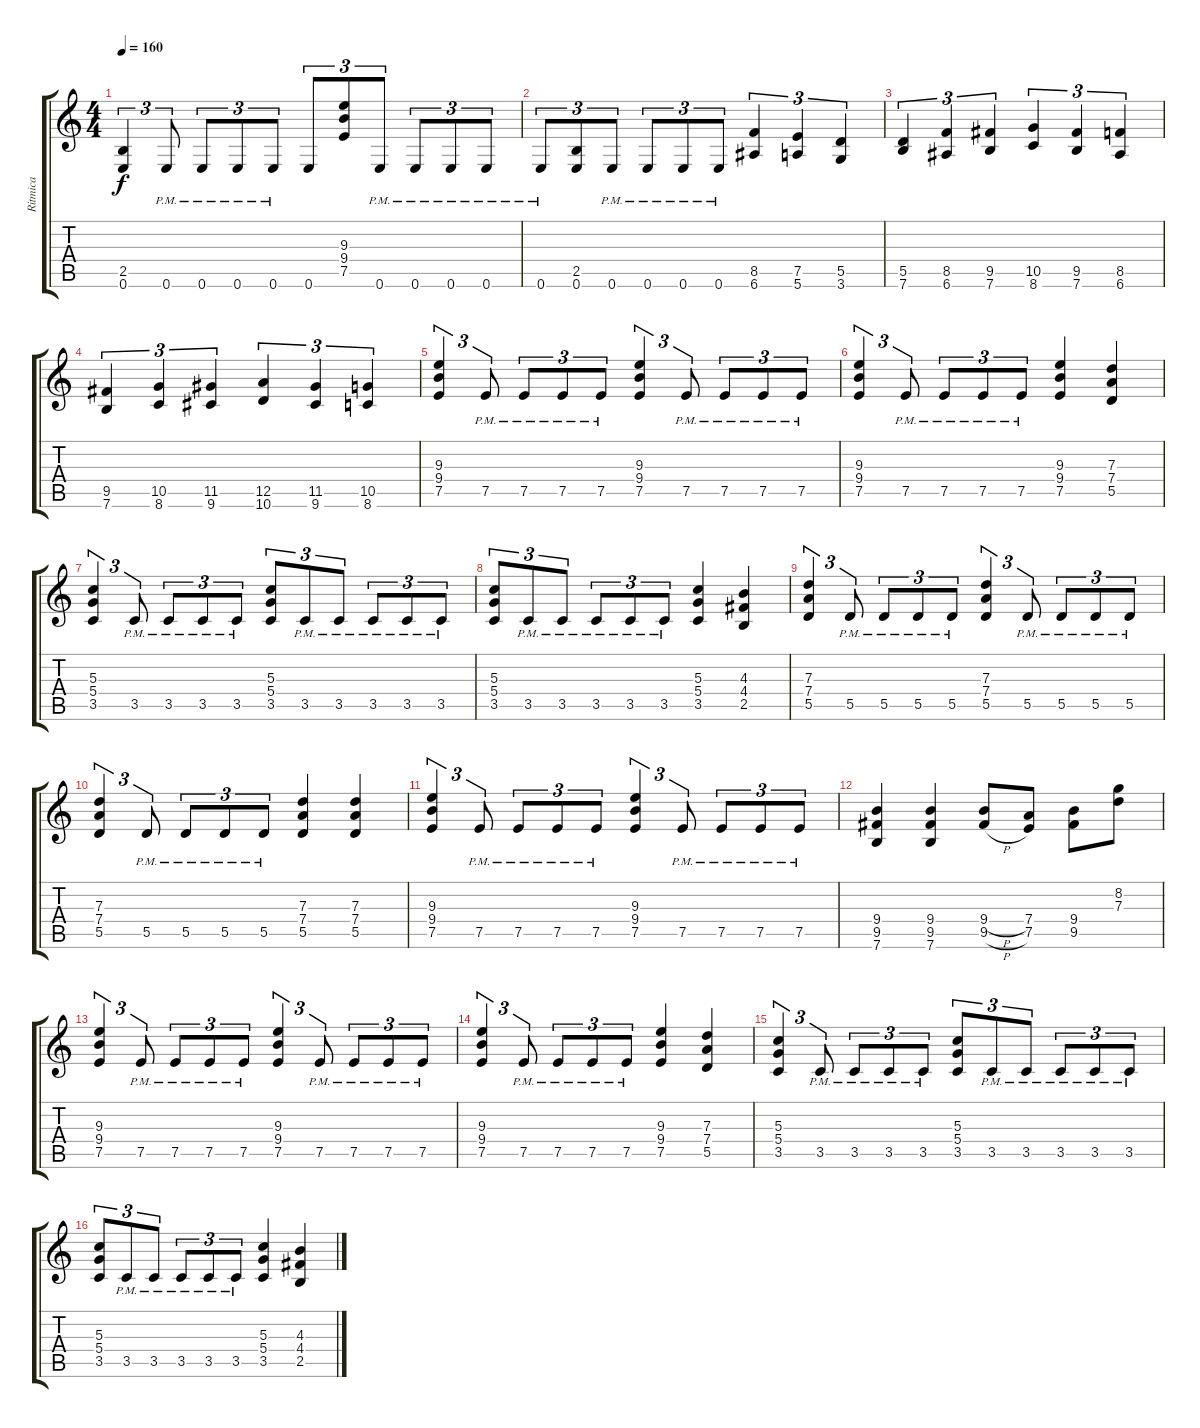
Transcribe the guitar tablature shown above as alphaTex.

\track ("Ritmica" "Ritmica") {instrument overdrivenguitar}
\staff {score tabs}
\tuning (E4 B3 G3 D3 A2 E2) {hide}
\ts (4 4)
\tempo 160
\clef g2
\ks c
(2.5 0.6).4{tu (3 2) dy f} 0.6{pm}.8{tu (3 2)} 0.6{pm}.8{tu (3 2)} 0.6{pm}.8{tu (3 2)} 0.6{pm}.8{tu (3 2)} 0.6.8{tu (3 2)} (9.3 9.4 7.5).8{tu (3 2)} 0.6{pm}.8{tu (3 2)} 0.6{pm}.8{tu (3 2)} 0.6{pm}.8{tu (3 2)} 0.6{pm}.8{tu (3 2)} |
0.6{pm}.8{tu (3 2)} (2.5 0.6).8{tu (3 2)} 0.6{pm}.8{tu (3 2)} 0.6{pm}.8{tu (3 2)} 0.6{pm}.8{tu (3 2)} 0.6{pm}.8{tu (3 2)} (8.5 6.6).4{tu (3 2)} (7.5 5.6).4{tu (3 2)} (5.5 3.6).4{tu (3 2)} |
(5.5 7.6).4{tu (3 2)} (8.5 6.6).4{tu (3 2)} (9.5 7.6).4{tu (3 2)} (10.5 8.6).4{tu (3 2)} (9.5 7.6).4{tu (3 2)} (8.5 6.6).4{tu (3 2)} |
(9.5 7.6).4{tu (3 2)} (10.5 8.6).4{tu (3 2)} (11.5 9.6).4{tu (3 2)} (12.5 10.6).4{tu (3 2)} (11.5 9.6).4{tu (3 2)} (10.5 8.6).4{tu (3 2)} |
(9.3 9.4 7.5).4{tu (3 2)} 7.5{pm}.8{tu (3 2)} 7.5{pm}.8{tu (3 2)} 7.5{pm}.8{tu (3 2)} 7.5{pm}.8{tu (3 2)} (9.3 9.4 7.5).4{tu (3 2)} 7.5{pm}.8{tu (3 2)} 7.5{pm}.8{tu (3 2)} 7.5{pm}.8{tu (3 2)} 7.5{pm}.8{tu (3 2)} |
(9.3 9.4 7.5).4{tu (3 2)} 7.5{pm}.8{tu (3 2)} 7.5{pm}.8{tu (3 2)} 7.5{pm}.8{tu (3 2)} 7.5{pm}.8{tu (3 2)} (9.3 9.4 7.5).4 (7.3 7.4 5.5).4 |
(5.3 5.4 3.5).4{tu (3 2)} 3.5{pm}.8{tu (3 2)} 3.5{pm}.8{tu (3 2)} 3.5{pm}.8{tu (3 2)} 3.5{pm}.8{tu (3 2)} (5.3 5.4 3.5).8{tu (3 2)} 3.5{pm}.8{tu (3 2)} 3.5{pm}.8{tu (3 2)} 3.5{pm}.8{tu (3 2)} 3.5{pm}.8{tu (3 2)} 3.5{pm}.8{tu (3 2)} |
(5.3 5.4 3.5).8{tu (3 2)} 3.5{pm}.8{tu (3 2)} 3.5{pm}.8{tu (3 2)} 3.5{pm}.8{tu (3 2)} 3.5{pm}.8{tu (3 2)} 3.5{pm}.8{tu (3 2)} (5.3 5.4 3.5).4 (4.3 4.4 2.5).4 |
(7.3 7.4 5.5).4{tu (3 2)} 5.5{pm}.8{tu (3 2)} 5.5{pm}.8{tu (3 2)} 5.5{pm}.8{tu (3 2)} 5.5{pm}.8{tu (3 2)} (7.3 7.4 5.5).4{tu (3 2)} 5.5{pm}.8{tu (3 2)} 5.5{pm}.8{tu (3 2)} 5.5{pm}.8{tu (3 2)} 5.5{pm}.8{tu (3 2)} |
(7.3 7.4 5.5).4{tu (3 2)} 5.5{pm}.8{tu (3 2)} 5.5{pm}.8{tu (3 2)} 5.5{pm}.8{tu (3 2)} 5.5{pm}.8{tu (3 2)} (7.3 7.4 5.5).4 (7.3 7.4 5.5).4 |
(9.3 9.4 7.5).4{tu (3 2)} 7.5{pm}.8{tu (3 2)} 7.5{pm}.8{tu (3 2)} 7.5{pm}.8{tu (3 2)} 7.5{pm}.8{tu (3 2)} (9.3 9.4 7.5).4{tu (3 2)} 7.5{pm}.8{tu (3 2)} 7.5{pm}.8{tu (3 2)} 7.5{pm}.8{tu (3 2)} 7.5{pm}.8{tu (3 2)} |
(9.4 9.5 7.6).4 (9.4 9.5 7.6).4 (9.4{h} 9.5{h}).8 (7.4 7.5).8 (9.4 9.5).8 (8.2 7.3).8 |
(9.3 9.4 7.5).4{tu (3 2)} 7.5{pm}.8{tu (3 2)} 7.5{pm}.8{tu (3 2)} 7.5{pm}.8{tu (3 2)} 7.5{pm}.8{tu (3 2)} (9.3 9.4 7.5).4{tu (3 2)} 7.5{pm}.8{tu (3 2)} 7.5{pm}.8{tu (3 2)} 7.5{pm}.8{tu (3 2)} 7.5{pm}.8{tu (3 2)} |
(9.3 9.4 7.5).4{tu (3 2)} 7.5{pm}.8{tu (3 2)} 7.5{pm}.8{tu (3 2)} 7.5{pm}.8{tu (3 2)} 7.5{pm}.8{tu (3 2)} (9.3 9.4 7.5).4 (7.3 7.4 5.5).4 |
(5.3 5.4 3.5).4{tu (3 2)} 3.5{pm}.8{tu (3 2)} 3.5{pm}.8{tu (3 2)} 3.5{pm}.8{tu (3 2)} 3.5{pm}.8{tu (3 2)} (5.3 5.4 3.5).8{tu (3 2)} 3.5{pm}.8{tu (3 2)} 3.5{pm}.8{tu (3 2)} 3.5{pm}.8{tu (3 2)} 3.5{pm}.8{tu (3 2)} 3.5{pm}.8{tu (3 2)} |
(5.3 5.4 3.5).8{tu (3 2)} 3.5{pm}.8{tu (3 2)} 3.5{pm}.8{tu (3 2)} 3.5{pm}.8{tu (3 2)} 3.5{pm}.8{tu (3 2)} 3.5{pm}.8{tu (3 2)} (5.3 5.4 3.5).4 (4.3 4.4 2.5).4
